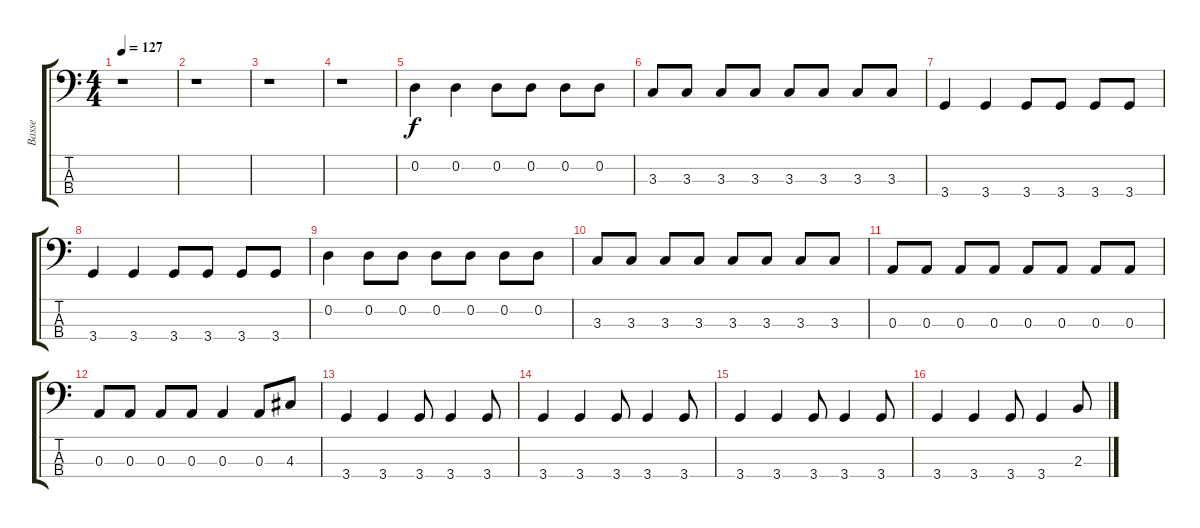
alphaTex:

\track ("Basse" "Basse") {instrument electricbasspick}
\staff {score tabs}
\tuning (G2 D2 A1 E1) {hide}
\ts (4 4)
\tempo 127
\clef f4
\ks c
r.1{dy f instrument electricbasspick} |
r.1 |
r.1 |
r.1 |
0.2.4 0.2.4 0.2.8 0.2.8 0.2.8 0.2.8 |
3.3.8 3.3.8 3.3.8 3.3.8 3.3.8 3.3.8 3.3.8 3.3.8 |
3.4.4 3.4.4 3.4.8 3.4.8 3.4.8 3.4.8 |
3.4.4 3.4.4 3.4.8 3.4.8 3.4.8 3.4.8 |
0.2.4 0.2.8 0.2.8 0.2.8 0.2.8 0.2.8 0.2.8 |
3.3.8 3.3.8 3.3.8 3.3.8 3.3.8 3.3.8 3.3.8 3.3.8 |
0.3.8 0.3.8 0.3.8 0.3.8 0.3.8 0.3.8 0.3.8 0.3.8 |
0.3.8 0.3.8 0.3.8 0.3.8 0.3.4 0.3.8 4.3.8 |
3.4.4 3.4.4 3.4.8 3.4.4 3.4.8 |
3.4.4 3.4.4 3.4.8 3.4.4 3.4.8 |
3.4.4 3.4.4 3.4.8 3.4.4 3.4.8 |
3.4.4 3.4.4 3.4.8 3.4.4 2.3.8
